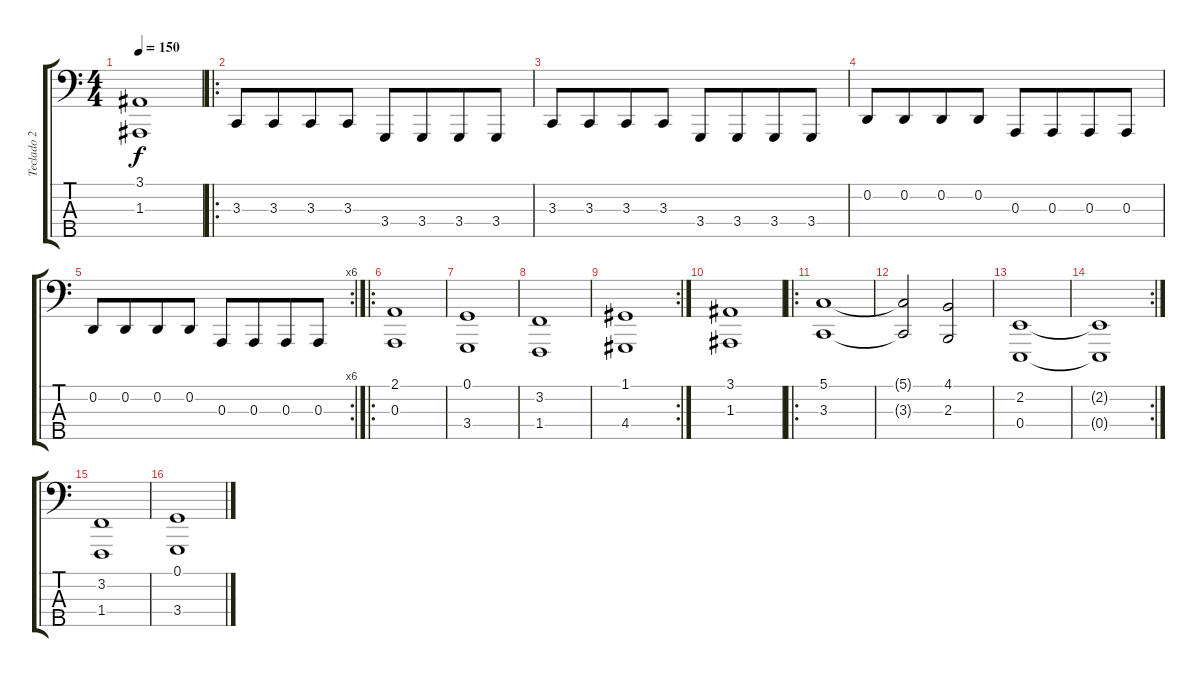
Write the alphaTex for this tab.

\track ("Teclado 2" "Teclado 2") {instrument synthbrass1}
\staff {score tabs}
\tuning (G2 D2 A1 E1 B0) {hide}
\ts (4 4)
\tempo 150
\clef f4
\ks c
(3.1 1.3).1{dy f} |
\ro
3.3.8{volume 10} 3.3.8{beam merge} 3.3.8 3.3.8{beam split} 3.4.8 3.4.8{beam merge} 3.4.8 3.4.8 |
3.3.8 3.3.8{beam merge} 3.3.8 3.3.8{beam split} 3.4.8 3.4.8{beam merge} 3.4.8 3.4.8 |
0.2.8 0.2.8{beam merge} 0.2.8 0.2.8{beam split} 0.3.8 0.3.8{beam merge} 0.3.8 0.3.8 |
\rc 6
0.2.8 0.2.8{beam merge} 0.2.8 0.2.8{beam split} 0.3.8 0.3.8{beam merge} 0.3.8 0.3.8 |
\ro
(2.1 0.3).1{volume 10} |
(0.1 3.4).1 |
(3.2 1.4).1 |
\rc 2
(1.1 4.4).1 |
(3.1 1.3).1 |
\ro
(5.1 3.3).1{volume 8} |
(5.1{t} 3.3{t}).2 (4.1 2.3).2 |
(2.2 0.4).1 |
\rc 2
(2.2{t} 0.4{t}).1 |
(3.2 1.4).1 |
(0.1 3.4).1
